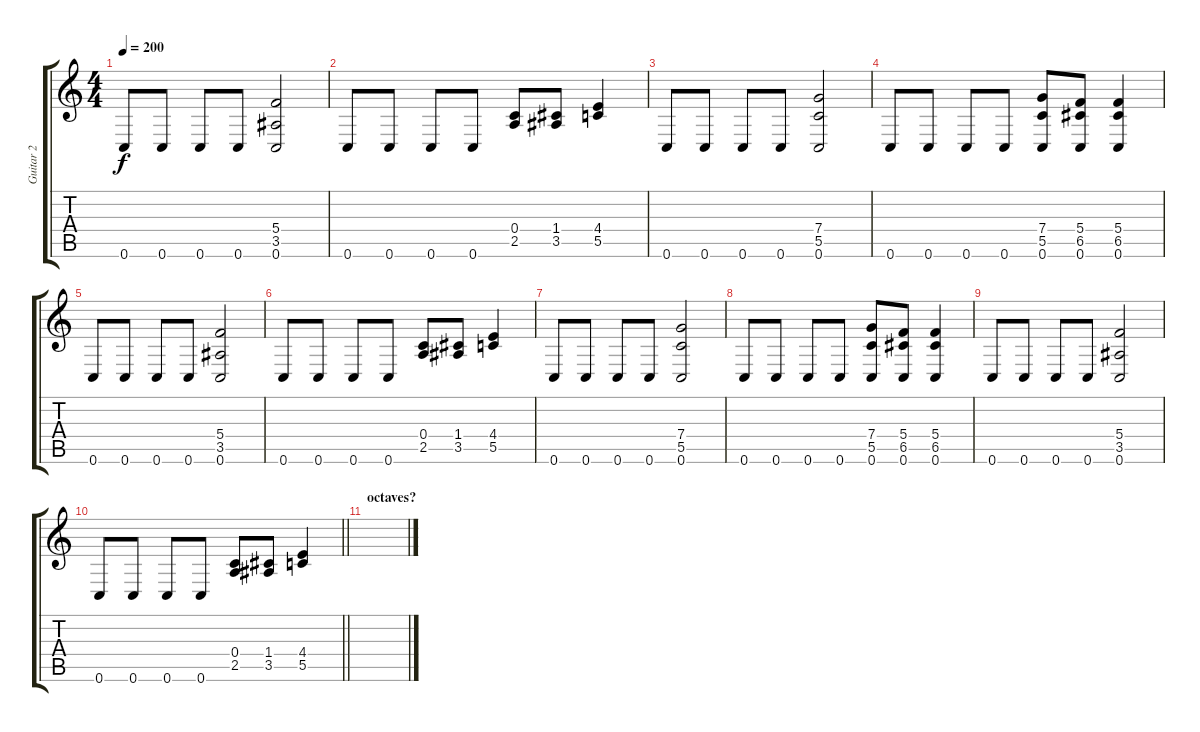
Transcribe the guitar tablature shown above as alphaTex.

\track ("Guitar 2" "Guitar 2") {instrument distortionguitar}
\staff {score tabs}
\tuning (D4 A3 F3 C3 G2 C2) {hide}
\ts (4 4)
\tempo 200
\clef g2
\ks c
0.6.8{dy f} 0.6.8 0.6.8 0.6.8 (5.4 3.5 0.6).2 |
0.6.8 0.6.8 0.6.8 0.6.8 (0.4 2.5).8 (1.4 3.5).8 (4.4 5.5).4 |
0.6.8 0.6.8 0.6.8 0.6.8 (7.4 5.5 0.6).2 |
0.6.8 0.6.8 0.6.8 0.6.8 (7.4 5.5 0.6).8 (5.4 6.5 0.6).8 (5.4 6.5 0.6).4 |
0.6.8 0.6.8 0.6.8 0.6.8 (5.4 3.5 0.6).2 |
0.6.8 0.6.8 0.6.8 0.6.8 (0.4 2.5).8 (1.4 3.5).8 (4.4 5.5).4 |
0.6.8 0.6.8 0.6.8 0.6.8 (7.4 5.5 0.6).2 |
0.6.8 0.6.8 0.6.8 0.6.8 (7.4 5.5 0.6).8 (5.4 6.5 0.6).8 (5.4 6.5 0.6).4 |
0.6.8 0.6.8 0.6.8 0.6.8 (5.4 3.5 0.6).2 |
\barLineRight lightlight
0.6.8 0.6.8 0.6.8 0.6.8 (0.4 2.5).8 (1.4 3.5).8 (4.4 5.5).4 |
\section ("" "octaves?")
